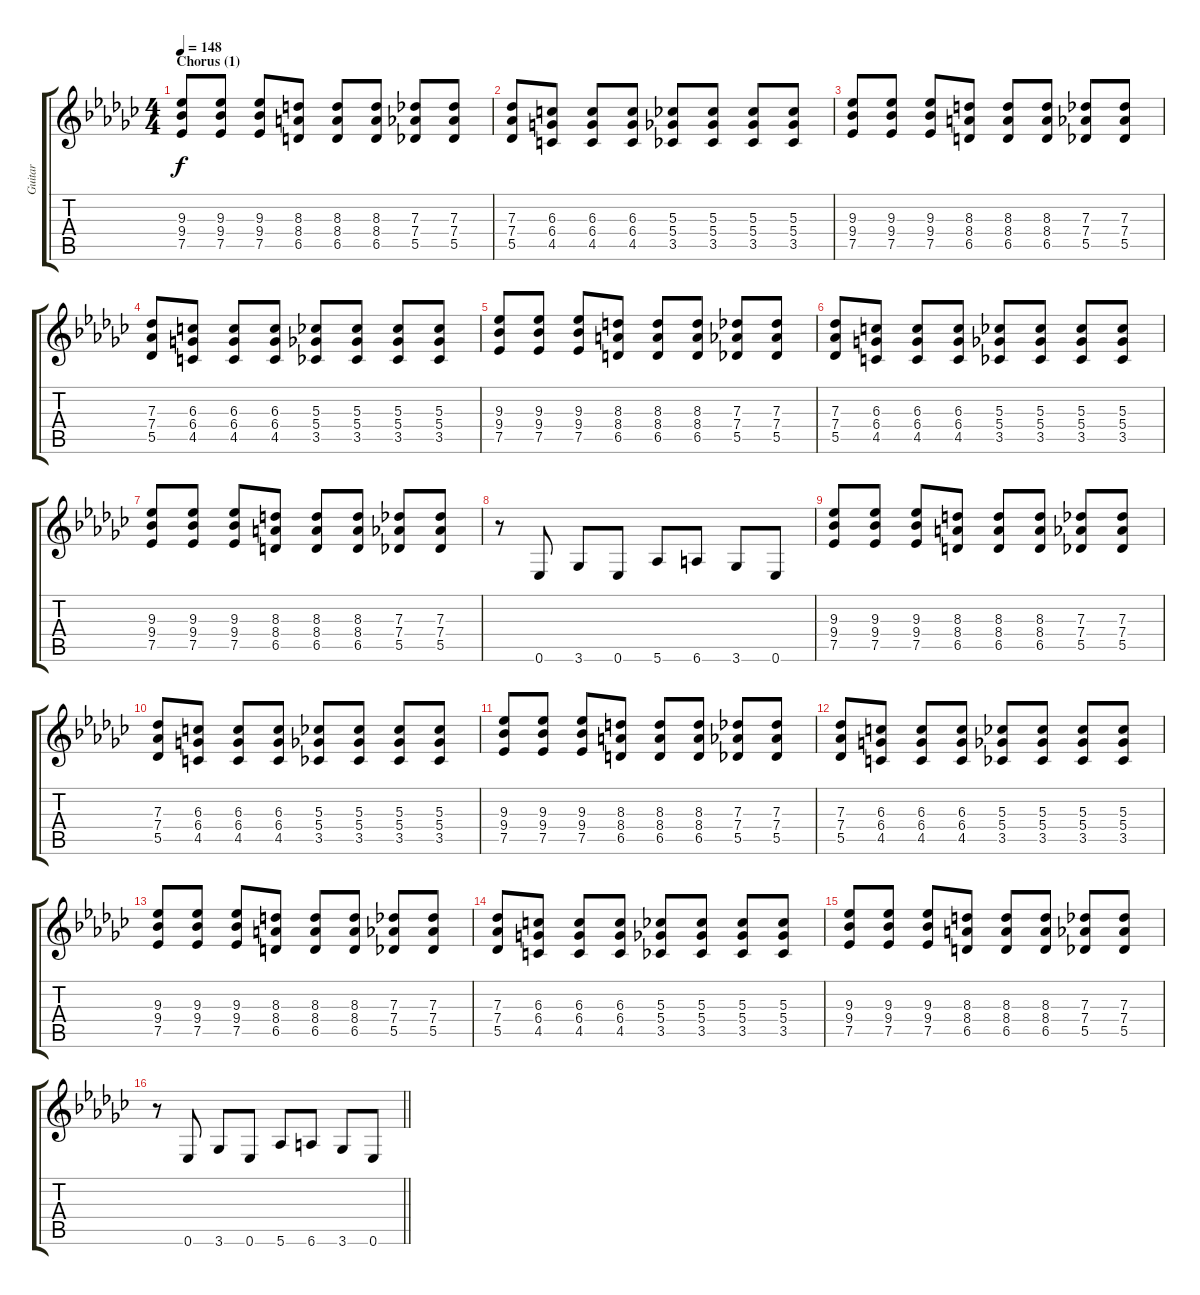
\track ("Guitar" "Guitar") {instrument distortionguitar}
\staff {score tabs}
\tuning (Eb4 Bb3 Gb3 Db3 Ab2 Eb2) {hide}
\ts (4 4)
\section ("" "Chorus (1)")
\tempo 148
\clef g2
\ks ebminor
(9.3 9.4 7.5).8{dy f} (9.3 9.4 7.5).8 (9.3 9.4 7.5).8 (8.3 8.4 6.5).8 (8.3 8.4 6.5).8 (8.3 8.4 6.5).8 (7.3 7.4 5.5).8 (7.3 7.4 5.5).8 |
(7.3 7.4 5.5).8 (6.3 6.4 4.5).8 (6.3 6.4 4.5).8 (6.3 6.4 4.5).8 (5.3 5.4 3.5).8 (5.3 5.4 3.5).8 (5.3 5.4 3.5).8 (5.3 5.4 3.5).8 |
(9.3 9.4 7.5).8 (9.3 9.4 7.5).8 (9.3 9.4 7.5).8 (8.3 8.4 6.5).8 (8.3 8.4 6.5).8 (8.3 8.4 6.5).8 (7.3 7.4 5.5).8 (7.3 7.4 5.5).8 |
(7.3 7.4 5.5).8 (6.3 6.4 4.5).8 (6.3 6.4 4.5).8 (6.3 6.4 4.5).8 (5.3 5.4 3.5).8 (5.3 5.4 3.5).8 (5.3 5.4 3.5).8 (5.3 5.4 3.5).8 |
(9.3 9.4 7.5).8 (9.3 9.4 7.5).8 (9.3 9.4 7.5).8 (8.3 8.4 6.5).8 (8.3 8.4 6.5).8 (8.3 8.4 6.5).8 (7.3 7.4 5.5).8 (7.3 7.4 5.5).8 |
(7.3 7.4 5.5).8 (6.3 6.4 4.5).8 (6.3 6.4 4.5).8 (6.3 6.4 4.5).8 (5.3 5.4 3.5).8 (5.3 5.4 3.5).8 (5.3 5.4 3.5).8 (5.3 5.4 3.5).8 |
(9.3 9.4 7.5).8 (9.3 9.4 7.5).8 (9.3 9.4 7.5).8 (8.3 8.4 6.5).8 (8.3 8.4 6.5).8 (8.3 8.4 6.5).8 (7.3 7.4 5.5).8 (7.3 7.4 5.5).8 |
r.8 0.6.8 3.6.8 0.6.8 5.6.8 6.6.8 3.6.8 0.6.8 |
(9.3 9.4 7.5).8 (9.3 9.4 7.5).8 (9.3 9.4 7.5).8 (8.3 8.4 6.5).8 (8.3 8.4 6.5).8 (8.3 8.4 6.5).8 (7.3 7.4 5.5).8 (7.3 7.4 5.5).8 |
(7.3 7.4 5.5).8 (6.3 6.4 4.5).8 (6.3 6.4 4.5).8 (6.3 6.4 4.5).8 (5.3 5.4 3.5).8 (5.3 5.4 3.5).8 (5.3 5.4 3.5).8 (5.3 5.4 3.5).8 |
(9.3 9.4 7.5).8 (9.3 9.4 7.5).8 (9.3 9.4 7.5).8 (8.3 8.4 6.5).8 (8.3 8.4 6.5).8 (8.3 8.4 6.5).8 (7.3 7.4 5.5).8 (7.3 7.4 5.5).8 |
(7.3 7.4 5.5).8 (6.3 6.4 4.5).8 (6.3 6.4 4.5).8 (6.3 6.4 4.5).8 (5.3 5.4 3.5).8 (5.3 5.4 3.5).8 (5.3 5.4 3.5).8 (5.3 5.4 3.5).8 |
(9.3 9.4 7.5).8 (9.3 9.4 7.5).8 (9.3 9.4 7.5).8 (8.3 8.4 6.5).8 (8.3 8.4 6.5).8 (8.3 8.4 6.5).8 (7.3 7.4 5.5).8 (7.3 7.4 5.5).8 |
(7.3 7.4 5.5).8 (6.3 6.4 4.5).8 (6.3 6.4 4.5).8 (6.3 6.4 4.5).8 (5.3 5.4 3.5).8 (5.3 5.4 3.5).8 (5.3 5.4 3.5).8 (5.3 5.4 3.5).8 |
(9.3 9.4 7.5).8 (9.3 9.4 7.5).8 (9.3 9.4 7.5).8 (8.3 8.4 6.5).8 (8.3 8.4 6.5).8 (8.3 8.4 6.5).8 (7.3 7.4 5.5).8 (7.3 7.4 5.5).8 |
\barLineRight lightlight
r.8 0.6.8 3.6.8 0.6.8 5.6.8 6.6.8 3.6.8 0.6.8
